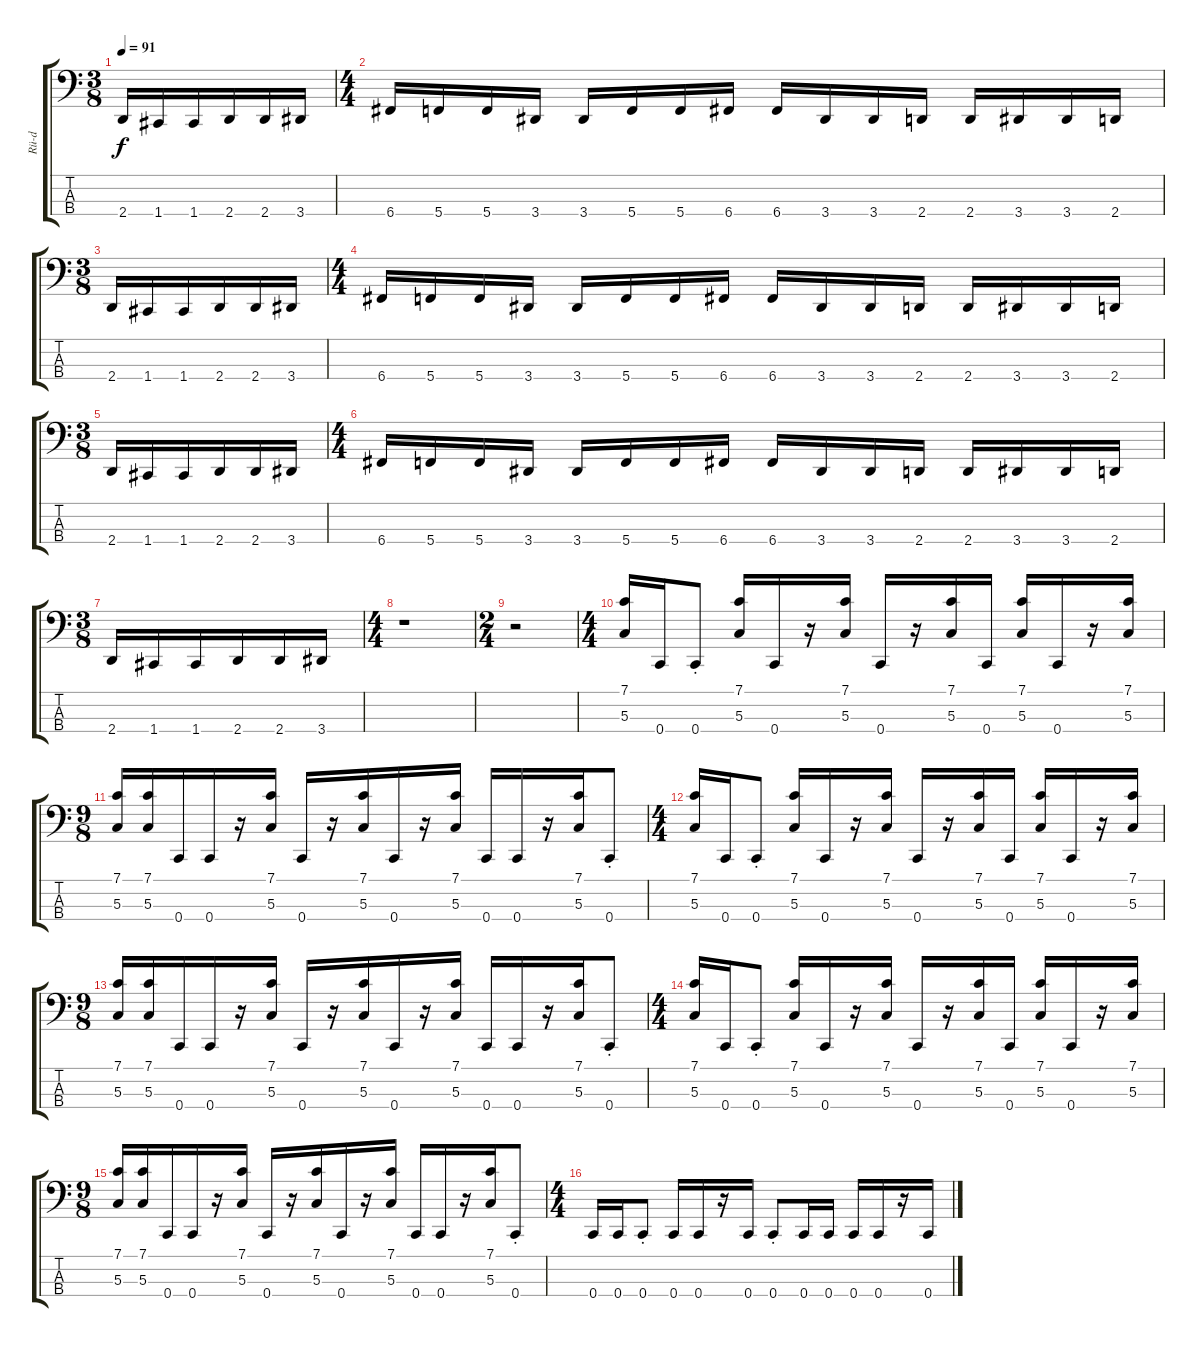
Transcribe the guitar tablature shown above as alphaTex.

\track ("Rü-d" "Rü-d") {instrument electricbassfinger}
\staff {score tabs}
\tuning (F2 C2 G1 C1) {hide}
\ts (3 8)
\tempo 91
\clef f4
\ks c
2.4.16{dy f} 1.4.16 1.4.16 2.4.16 2.4.16 3.4.16 |
\ts (4 4)
6.4.16 5.4.16 5.4.16 3.4.16 3.4.16 5.4.16 5.4.16 6.4.16 6.4.16 3.4.16 3.4.16 2.4.16 2.4.16 3.4.16 3.4.16 2.4.16 |
\ts (3 8)
2.4.16 1.4.16 1.4.16 2.4.16 2.4.16 3.4.16 |
\ts (4 4)
6.4.16 5.4.16 5.4.16 3.4.16 3.4.16 5.4.16 5.4.16 6.4.16 6.4.16 3.4.16 3.4.16 2.4.16 2.4.16 3.4.16 3.4.16 2.4.16 |
\ts (3 8)
2.4.16 1.4.16 1.4.16 2.4.16 2.4.16 3.4.16 |
\ts (4 4)
6.4.16 5.4.16 5.4.16 3.4.16 3.4.16 5.4.16 5.4.16 6.4.16 6.4.16 3.4.16 3.4.16 2.4.16 2.4.16 3.4.16 3.4.16 2.4.16 |
\ts (3 8)
2.4.16 1.4.16 1.4.16 2.4.16 2.4.16 3.4.16 |
\ts (4 4)
r.1 |
\ts (2 4)
r.2 |
\ts (4 4)
(7.1 5.3).16{instrument slapbass1} 0.4.16{instrument electricbassfinger} 0.4{st}.8 (7.1 5.3).16{instrument slapbass1} 0.4.16{instrument electricbassfinger} r.16 (7.1 5.3).16{instrument slapbass1} 0.4.16{instrument electricbassfinger} r.16 (7.1 5.3).16{instrument slapbass1} 0.4.16{instrument electricbassfinger} (7.1 5.3).16{instrument slapbass1} 0.4.16{instrument electricbassfinger} r.16 (7.1 5.3).16{instrument slapbass1} |
\ts (9 8)
(7.1 5.3).16 (7.1 5.3).16 0.4.16{instrument electricbassfinger} 0.4.16 r.16 (7.1 5.3).16{instrument slapbass1} 0.4.16{instrument electricbassfinger} r.16 (7.1 5.3).16{instrument slapbass1} 0.4.16{instrument electricbassfinger} r.16 (7.1 5.3).16{instrument slapbass1} 0.4.16{instrument electricbassfinger} 0.4.16 r.16 (7.1 5.3).16{instrument slapbass1} 0.4{st}.8{instrument electricbassfinger} |
\ts (4 4)
(7.1 5.3).16{instrument slapbass1} 0.4.16{instrument electricbassfinger} 0.4{st}.8 (7.1 5.3).16{instrument slapbass1} 0.4.16{instrument electricbassfinger} r.16 (7.1 5.3).16{instrument slapbass1} 0.4.16{instrument electricbassfinger} r.16 (7.1 5.3).16{instrument slapbass1} 0.4.16{instrument electricbassfinger} (7.1 5.3).16{instrument slapbass1} 0.4.16{instrument electricbassfinger} r.16 (7.1 5.3).16{instrument slapbass1} |
\ts (9 8)
(7.1 5.3).16 (7.1 5.3).16 0.4.16{instrument electricbassfinger} 0.4.16 r.16 (7.1 5.3).16{instrument slapbass1} 0.4.16{instrument electricbassfinger} r.16 (7.1 5.3).16{instrument slapbass1} 0.4.16{instrument electricbassfinger} r.16 (7.1 5.3).16{instrument slapbass1} 0.4.16{instrument electricbassfinger} 0.4.16 r.16 (7.1 5.3).16{instrument slapbass1} 0.4{st}.8{instrument electricbassfinger} |
\ts (4 4)
(7.1 5.3).16{instrument slapbass1} 0.4.16{instrument electricbassfinger} 0.4{st}.8 (7.1 5.3).16{instrument slapbass1} 0.4.16{instrument electricbassfinger} r.16 (7.1 5.3).16{instrument slapbass1} 0.4.16{instrument electricbassfinger} r.16 (7.1 5.3).16{instrument slapbass1} 0.4.16{instrument electricbassfinger} (7.1 5.3).16{instrument slapbass1} 0.4.16{instrument electricbassfinger} r.16 (7.1 5.3).16{instrument slapbass1} |
\ts (9 8)
(7.1 5.3).16 (7.1 5.3).16 0.4.16{instrument electricbassfinger} 0.4.16 r.16 (7.1 5.3).16{instrument slapbass1} 0.4.16{instrument electricbassfinger} r.16 (7.1 5.3).16{instrument slapbass1} 0.4.16{instrument electricbassfinger} r.16 (7.1 5.3).16{instrument slapbass1} 0.4.16{instrument electricbassfinger} 0.4.16 r.16 (7.1 5.3).16{instrument slapbass1} 0.4{st}.8{instrument electricbassfinger} |
\ts (4 4)
0.4.16 0.4.16 0.4{st}.8 0.4.16 0.4.16 r.16 0.4.16 0.4{st}.8 0.4.16 0.4.16 0.4.16 0.4.16 r.16 0.4.16
